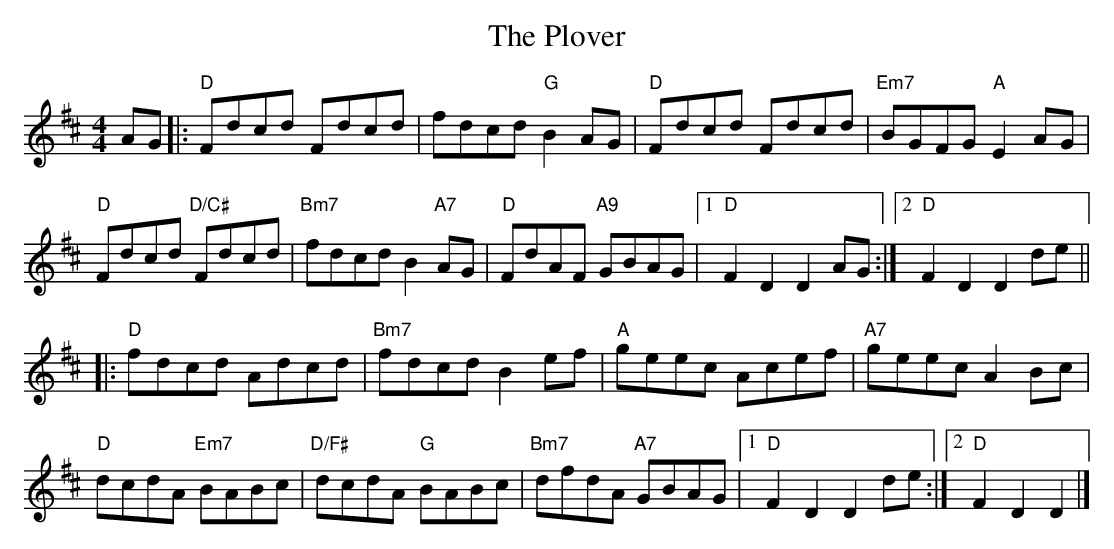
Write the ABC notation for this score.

X:1
T:Plover, The
L:1/4
M:4/4
K:D
V:1
A/G/ |: "D" F/d/c/d/ F/d/c/d/ | f/d/c/d/ "G" B A/G/ | "D" F/d/c/d/ F/d/c/d/ |  "Em7" B/G/F/G/ "A" E A/G/ |
"D" F/d/c/d/ "D/C#" F/d/c/d/ | "Bm7" f/d/c/d/ B "A7" A/G/ | "D" F/d/A/F/ "A9" G/B/A/G/ |1  "D" F D D A/G/ :|2 "D" F D D d/e/ ||
|:"D" f/d/c/d/ A/d/c/d/ | "Bm7" f/d/c/d/ B e/f/ |  "A" g/e/e/c/ A/c/e/f/ | "A7" g/e/e/c/ A B/c/ |
"D" d/c/d/A/ "Em7" B/A/B/c/ | "D/F#" d/c/d/A/ "G" B/A/B/c/ |  "Bm7" d/f/d/A/ "A7" G/B/A/G/ |1 "D" F D D d/e/ :|2 "D" F D D |]
